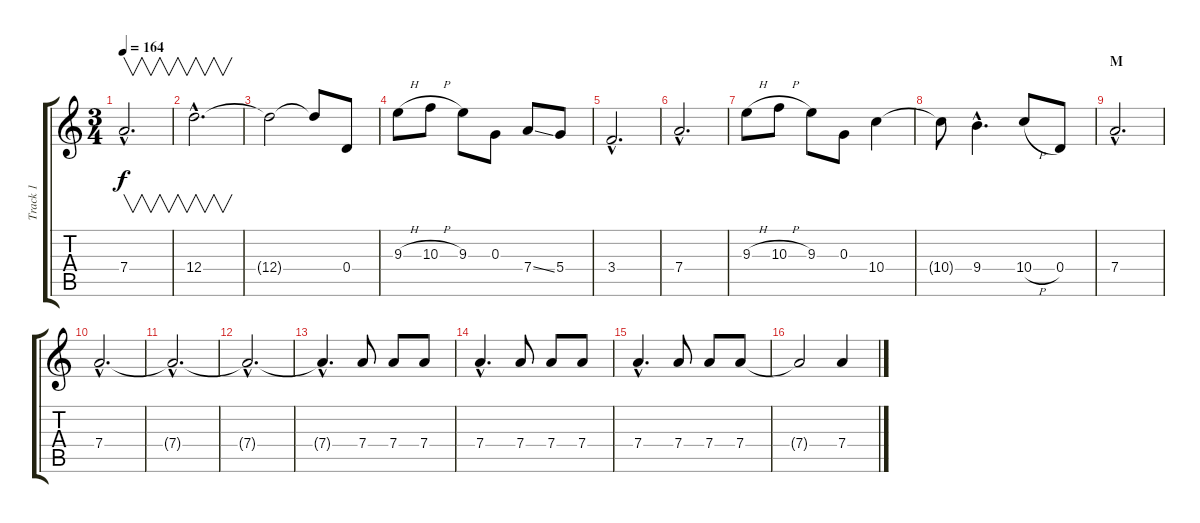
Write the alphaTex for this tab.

\track ("Track 1" "Track 1") {instrument electricguitarclean}
\staff {score tabs}
\tuning (E4 B3 G3 D3 A2 D2) {hide}
\ts (3 4)
\tempo 164
\clef g2
\ks c
7.4{hac}.2{v d dy f} |
12.4{hac}.2{v d} |
12.4{t}.2 12.4{t}.8 0.4.8 |
9.3{h}.8 10.3{h}.8 9.3.8 0.3.8 7.4{ss}.8 5.4.8 |
3.4{hac}.2{d} |
7.4{hac}.2{d} |
9.3{h}.8 10.3{h}.8 9.3.8 0.3.8 10.4.4 |
10.4{t}.8 9.4{hac}.4{d} 10.4{h}.8 0.4.8 |
\section ("" "M")
7.4{hac}.2{d} |
7.4{hac}.2{d} |
7.4{hac t}.2{d} |
7.4{hac t}.2{d} |
7.4{hac t}.4{d} 7.4.8 7.4.8 7.4.8 |
7.4{hac}.4{d} 7.4.8 7.4.8 7.4.8 |
7.4{hac}.4{d} 7.4.8 7.4.8 7.4.8 |
7.4{t}.2 7.4.4
